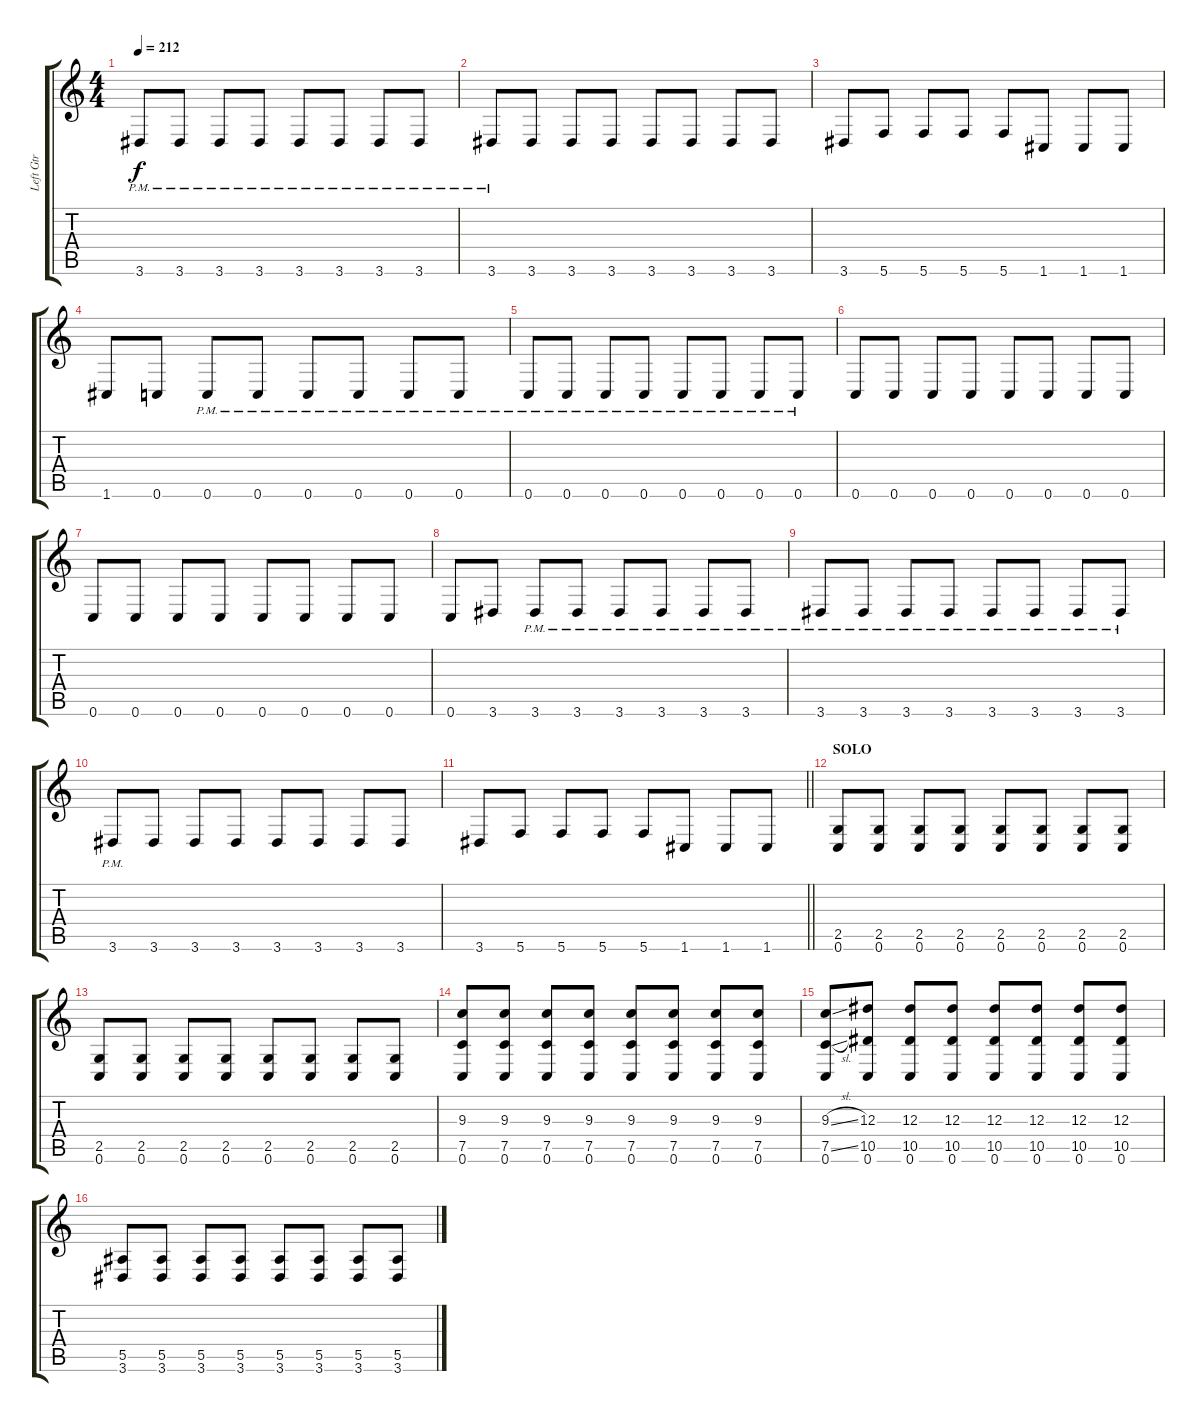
\track ("Left Gtr" "Left Gtr") {instrument distortionguitar}
\staff {score tabs}
\tuning (C4 G3 Eb3 Bb2 F2 C2) {hide}
\ts (4 4)
\tempo 212
\clef g2
\ks c
3.6{pm}.8{dy f} 3.6{pm}.8 3.6{pm}.8 3.6{pm}.8 3.6{pm}.8 3.6{pm}.8 3.6{pm}.8 3.6{pm}.8 |
3.6{pm}.8 3.6.8 3.6.8 3.6.8 3.6.8 3.6.8 3.6.8 3.6.8 |
3.6.8 5.6.8 5.6.8 5.6.8 5.6.8 1.6.8 1.6.8 1.6.8 |
1.6.8 0.6.8 0.6{pm}.8 0.6{pm}.8 0.6{pm}.8 0.6{pm}.8 0.6{pm}.8 0.6{pm}.8 |
0.6{pm}.8 0.6{pm}.8 0.6{pm}.8 0.6{pm}.8 0.6{pm}.8 0.6{pm}.8 0.6{pm}.8 0.6{pm}.8 |
0.6.8 0.6.8 0.6.8 0.6.8 0.6.8 0.6.8 0.6.8 0.6.8 |
0.6.8 0.6.8 0.6.8 0.6.8 0.6.8 0.6.8 0.6.8 0.6.8 |
0.6.8 3.6.8 3.6{pm}.8 3.6{pm}.8 3.6{pm}.8 3.6{pm}.8 3.6{pm}.8 3.6{pm}.8 |
3.6{pm}.8 3.6{pm}.8 3.6{pm}.8 3.6{pm}.8 3.6{pm}.8 3.6{pm}.8 3.6{pm}.8 3.6{pm}.8 |
3.6{pm}.8 3.6.8 3.6.8 3.6.8 3.6.8 3.6.8 3.6.8 3.6.8 |
\barLineRight lightlight
3.6.8 5.6.8 5.6.8 5.6.8 5.6.8 1.6.8 1.6.8 1.6.8 |
\section ("" "SOLO")
(2.5 0.6).8 (2.5 0.6).8 (2.5 0.6).8 (2.5 0.6).8 (2.5 0.6).8 (2.5 0.6).8 (2.5 0.6).8 (2.5 0.6).8 |
(2.5 0.6).8 (2.5 0.6).8 (2.5 0.6).8 (2.5 0.6).8 (2.5 0.6).8 (2.5 0.6).8 (2.5 0.6).8 (2.5 0.6).8 |
(9.3 7.5 0.6).8 (9.3 7.5 0.6).8 (9.3 7.5 0.6).8 (9.3 7.5 0.6).8 (9.3 7.5 0.6).8 (9.3 7.5 0.6).8 (9.3 7.5 0.6).8 (9.3 7.5 0.6).8 |
(9.3{sl} 7.5{sl} 0.6).8 (12.3 10.5 0.6).8 (12.3 10.5 0.6).8 (12.3 10.5 0.6).8 (12.3 10.5 0.6).8 (12.3 10.5 0.6).8 (12.3 10.5 0.6).8 (12.3 10.5 0.6).8 |
(5.5 3.6).8 (5.5 3.6).8 (5.5 3.6).8 (5.5 3.6).8 (5.5 3.6).8 (5.5 3.6).8 (5.5 3.6).8 (5.5 3.6).8
